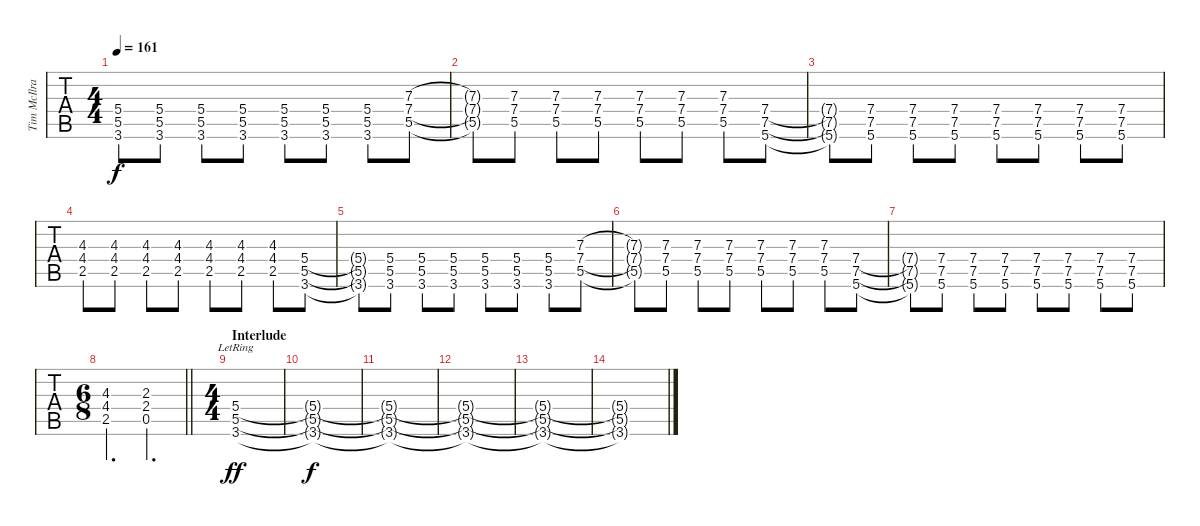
\track ("Tim McIlrath - Guitar One" "Tim McIlra") {instrument distortionguitar}
\staff {tabs}
\tuning (Eb4 Bb3 Gb3 Db3 Ab2 Eb2) {hide}
\ts (4 4)
\tempo 161
\clef g2
\ks db
(5.4{t} 5.5{t} 3.6{t}).8{dy f} (5.4 5.5 3.6).8 (5.4 5.5 3.6).8 (5.4 5.5 3.6).8 (5.4 5.5 3.6).8 (5.4 5.5 3.6).8 (5.4 5.5 3.6).8 (7.3 7.4 5.5).8 |
(7.3{t} 7.4{t} 5.5{t}).8 (7.3 7.4 5.5).8 (7.3 7.4 5.5).8 (7.3 7.4 5.5).8 (7.3 7.4 5.5).8 (7.3 7.4 5.5).8 (7.3 7.4 5.5).8 (7.4 7.5 5.6).8 |
(7.4{t} 7.5{t} 5.6{t}).8 (7.4 7.5 5.6).8 (7.4 7.5 5.6).8 (7.4 7.5 5.6).8 (7.4 7.5 5.6).8 (7.4 7.5 5.6).8 (7.4 7.5 5.6).8 (7.4 7.5 5.6).8 |
(4.3 4.4 2.5).8 (4.3 4.4 2.5).8 (4.3 4.4 2.5).8 (4.3 4.4 2.5).8 (4.3 4.4 2.5).8 (4.3 4.4 2.5).8 (4.3 4.4 2.5).8 (5.4 5.5 3.6).8 |
(5.4{t} 5.5{t} 3.6{t}).8 (5.4 5.5 3.6).8 (5.4 5.5 3.6).8 (5.4 5.5 3.6).8 (5.4 5.5 3.6).8 (5.4 5.5 3.6).8 (5.4 5.5 3.6).8 (7.3 7.4 5.5).8 |
(7.3{t} 7.4{t} 5.5{t}).8 (7.3 7.4 5.5).8 (7.3 7.4 5.5).8 (7.3 7.4 5.5).8 (7.3 7.4 5.5).8 (7.3 7.4 5.5).8 (7.3 7.4 5.5).8 (7.4 7.5 5.6).8 |
(7.4{t} 7.5{t} 5.6{t}).8 (7.4 7.5 5.6).8 (7.4 7.5 5.6).8 (7.4 7.5 5.6).8 (7.4 7.5 5.6).8 (7.4 7.5 5.6).8 (7.4 7.5 5.6).8 (7.4 7.5 5.6).8 |
\ts (6 8)
\barLineRight lightlight
(4.3 4.4 2.5).4{d} (2.3 2.4 0.5).4{d} |
\ts (4 4)
\section ("" "Interlude")
(5.4{lr} 5.5{lr} 3.6{lr}).1{dy ff} |
(5.4{t} 5.5{t} 3.6{t}).1{dy f} |
(5.4{t} 5.5{t} 3.6{t}).1 |
(5.4{t} 5.5{t} 3.6{t}).1 |
(5.4{t} 5.5{t} 3.6{t}).1 |
(5.4{t} 5.5{t} 3.6{t}).1
